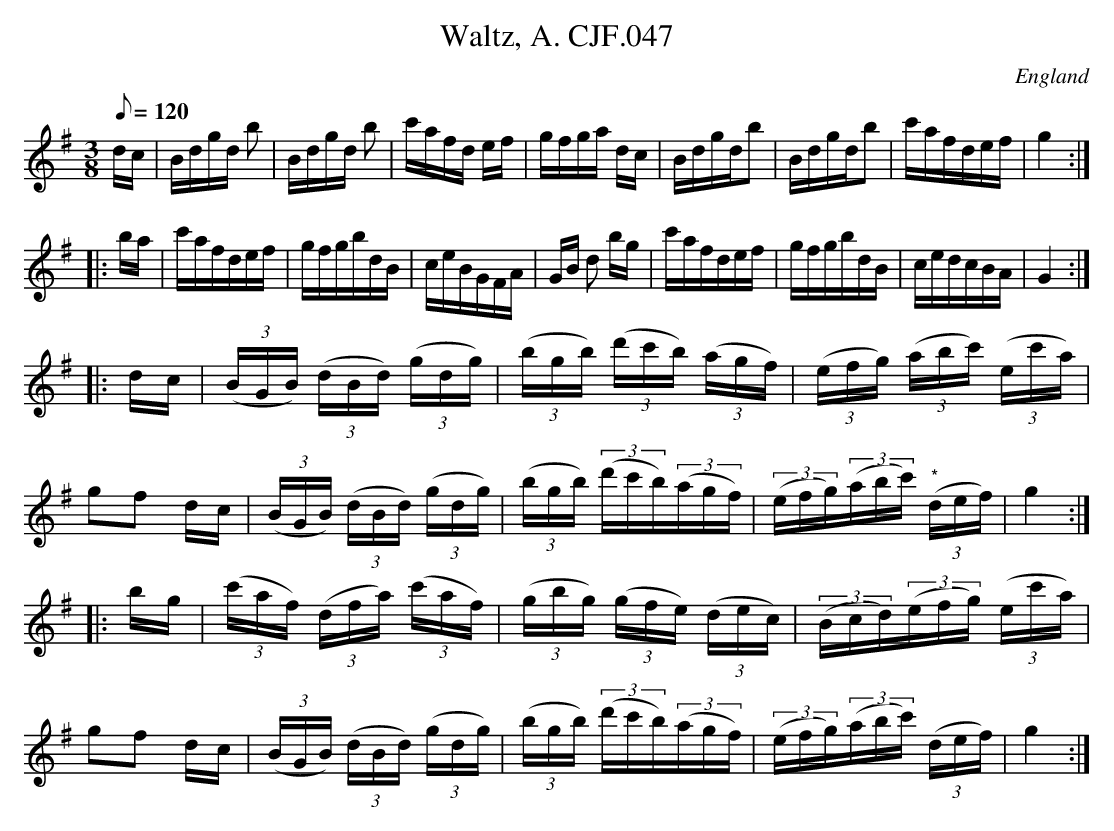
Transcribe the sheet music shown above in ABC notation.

X:1
T:Waltz, A. CJF.047
L:1/16
M:3/8
O:England
Q:1/8=120
K:G
dc|Bdgd b2|Bdgd b2|c'afd ef|gfga dc|\
Bdgdb2|Bdgdb2|c'afdef|g4:|!
|:ba|c'afdef|gfgbdB|ceBGFA|GB d2 bg|\
c'afdef|gfgbdB|cedcBA|G4:|!
|:dc|((3BGB) ((3dBd) ((3gdg)|((3bgb) ((3d'c'b) ((3agf)|\
((3efg) ((3abc') ((3ec'a)|g2f2 dc|((3BGB) ((3dBd) ((3gdg)|\
((3bgb) ((3d'c'b)((3agf)|((3efg)((3abc')"*" ((3def)|g4:|!
|:bg|((3c'af) ((3dfa) ((3c'af)|\
((3gbg) ((3gfe) ((3dec)|((3Bcd)((3efg) ((3ec'a)|g2f2 dc|\
((3BGB) ((3dBd) ((3gdg)|((3bgb) ((3d'c'b)((3agf)|\
((3efg)((3abc') ((3def)|g4:|
